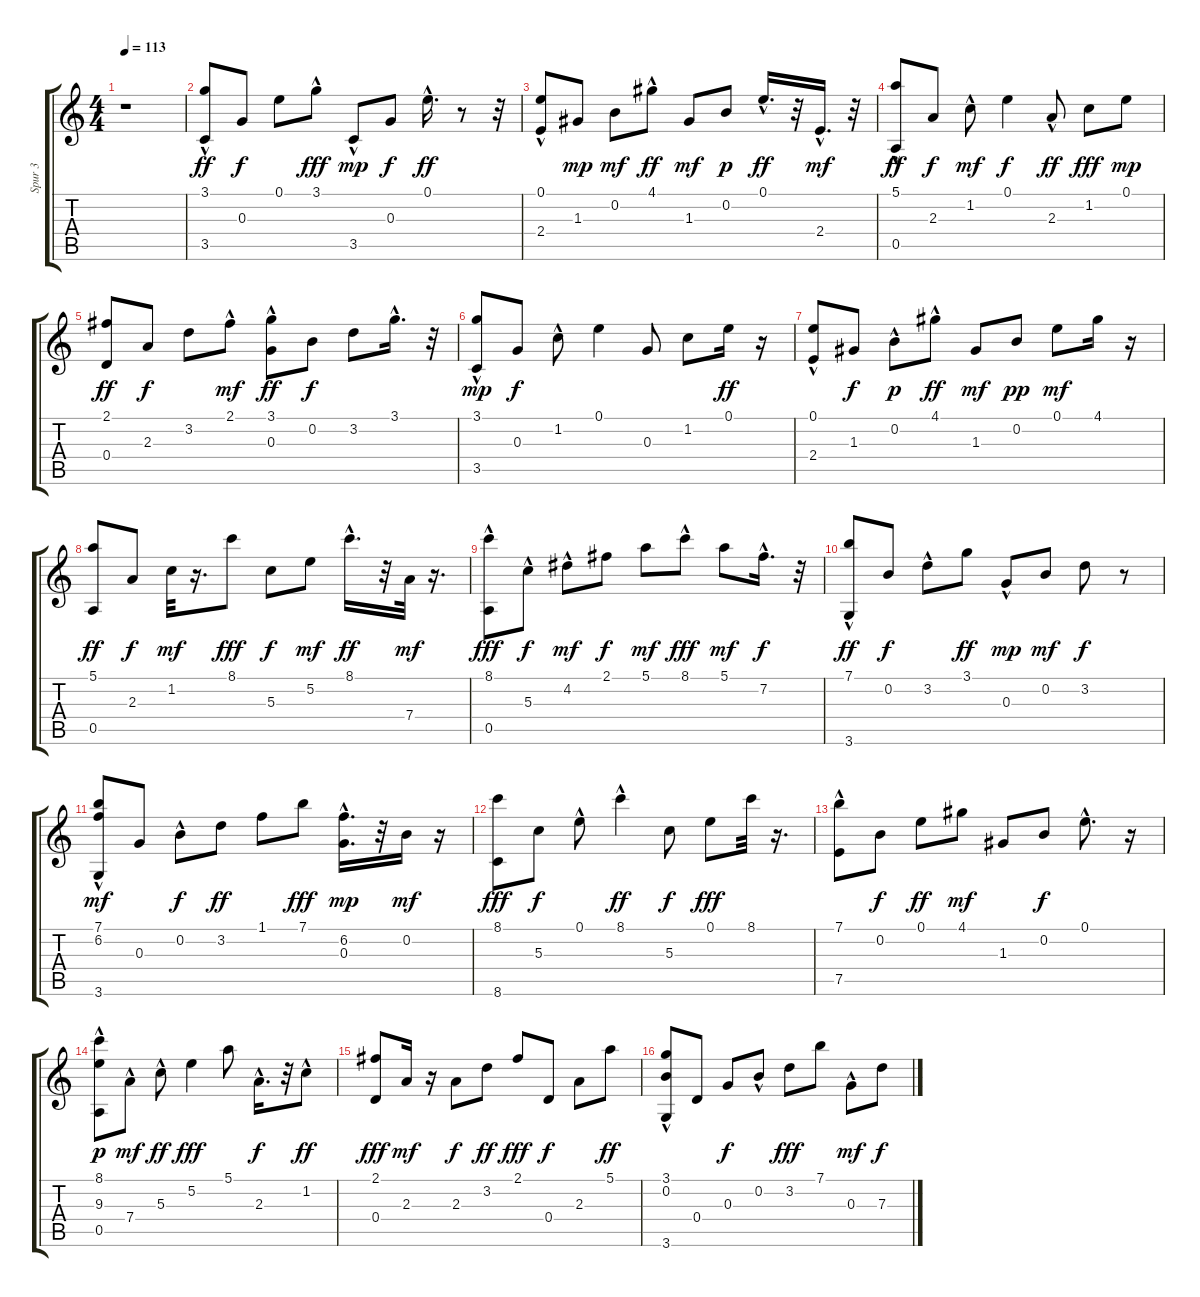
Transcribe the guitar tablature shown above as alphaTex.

\track ("Spur 3" "Spur 3") {instrument acousticguitarnylon}
\staff {score tabs}
\tuning (E4 B3 G3 D3 A2 E2) {hide}
\ts (4 4)
\tempo 113
\clef g2
\ks c
r.1{dy ff} |
(3.1 3.5{hac}).8 0.3.8{dy f} 0.1.8 3.1{hac}.8{dy fff} 3.5{hac}.8{dy mp} 0.3.8{dy f} 0.1{hac}.16{d dy ff} r.8 r.32 |
(0.1 2.4{hac}).8 1.3.8{dy mp} 0.2.8{dy mf} 4.1{hac}.8{dy ff} 1.3.8{dy mf} 0.2.8{dy p} 0.1{hac}.16{d dy ff} r.32 2.4{hac}.16{d dy mf} r.32 |
(5.1{hac} 0.5{hac}).8{dy ff} 2.3.8{dy f} 1.2{hac}.8{dy mf} 0.1.4{dy f} 2.3{hac}.8{dy ff} 1.2.8{dy fff} 0.1.8{dy mp} |
(2.1 0.4).8{dy ff} 2.3.8{dy f} 3.2.8 2.1{hac}.8{dy mf} (3.1{hac} 0.3).8{dy ff} 0.2.8{dy f} 3.2.8 3.1{hac}.16{d} r.32 |
(3.1{hac} 3.5).8{dy mp} 0.3.8{dy f} 1.2{hac}.8 0.1.4 0.3.8 1.2.8 0.1.16{dy ff} r.16 |
(0.1 2.4{hac}).8 1.3.8{dy f} 0.2{hac}.8{dy p} 4.1{hac}.8{dy ff} 1.3.8{dy mf} 0.2.8{dy pp} 0.1.8{dy mf} 4.1.16 r.16 |
(5.1 0.5).8{dy ff} 2.3.8{dy f} 1.2.32{dy mf} r.16{d} 8.1.8{dy fff} 5.3.8{dy f} 5.2.8{dy mf} 8.1{hac}.16{d dy ff} r.32 7.4.32{dy mf} r.16{d} |
(8.1{hac} 0.5{hac}).8{dy fff} 5.3{hac}.8{dy f} 4.2{hac}.8{dy mf} 2.1.8{dy f} 5.1.8{dy mf} 8.1{hac}.8{dy fff} 5.1.8{dy mf} 7.2{hac}.16{d dy f} r.32 |
(7.1{hac} 3.6).8{dy ff} 0.2.8{dy f} 3.2{hac}.8 3.1.8{dy ff} 0.3{hac}.8{dy mp} 0.2.8{dy mf} 3.2.8{dy f} r.8 |
(7.1{hac} 6.2 3.6).8{dy mf} 0.3.8 0.2{hac}.8{dy f} 3.2.8{dy ff} 1.1.8 7.1.8{dy fff} (6.2{hac} 0.3).16{d dy mp} r.32 0.2.16{dy mf} r.16 |
(8.1 8.6).8{dy fff} 5.3.8{dy f} 0.1{hac}.8 8.1{hac}.4{dy ff} 5.3.8{dy f} 0.1.8{dy fff} 8.1.32 r.16{d} |
(7.1{hac} 7.5).8 0.2.8{dy f} 0.1.8{dy ff} 4.1.8{dy mf} 1.3.8 0.2.8{dy f} 0.1{hac}.8{d} r.16 |
(8.1 9.3{hac} 0.5{hac}).8{dy p} 7.4{hac}.8{dy mf} 5.3{hac}.8{dy ff} 5.2.4{dy fff} 5.1.8 2.3{hac}.16{d dy f} r.32 1.2{hac}.8{dy ff} |
(2.1 0.4).8{dy fff} 2.3.16{dy mf} r.16 2.3.8{dy f} 3.2.8{dy ff} 2.1.8{dy fff} 0.4.8{dy f} 2.3.8 5.1.8{dy ff} |
(3.1{hac} 0.2{hac} 3.6).8 0.4.8 0.3.8{dy f} 0.2{hac}.8 3.2.8{dy fff} 7.1.8 0.3{hac}.8{dy mf} 7.3.8{dy f}
